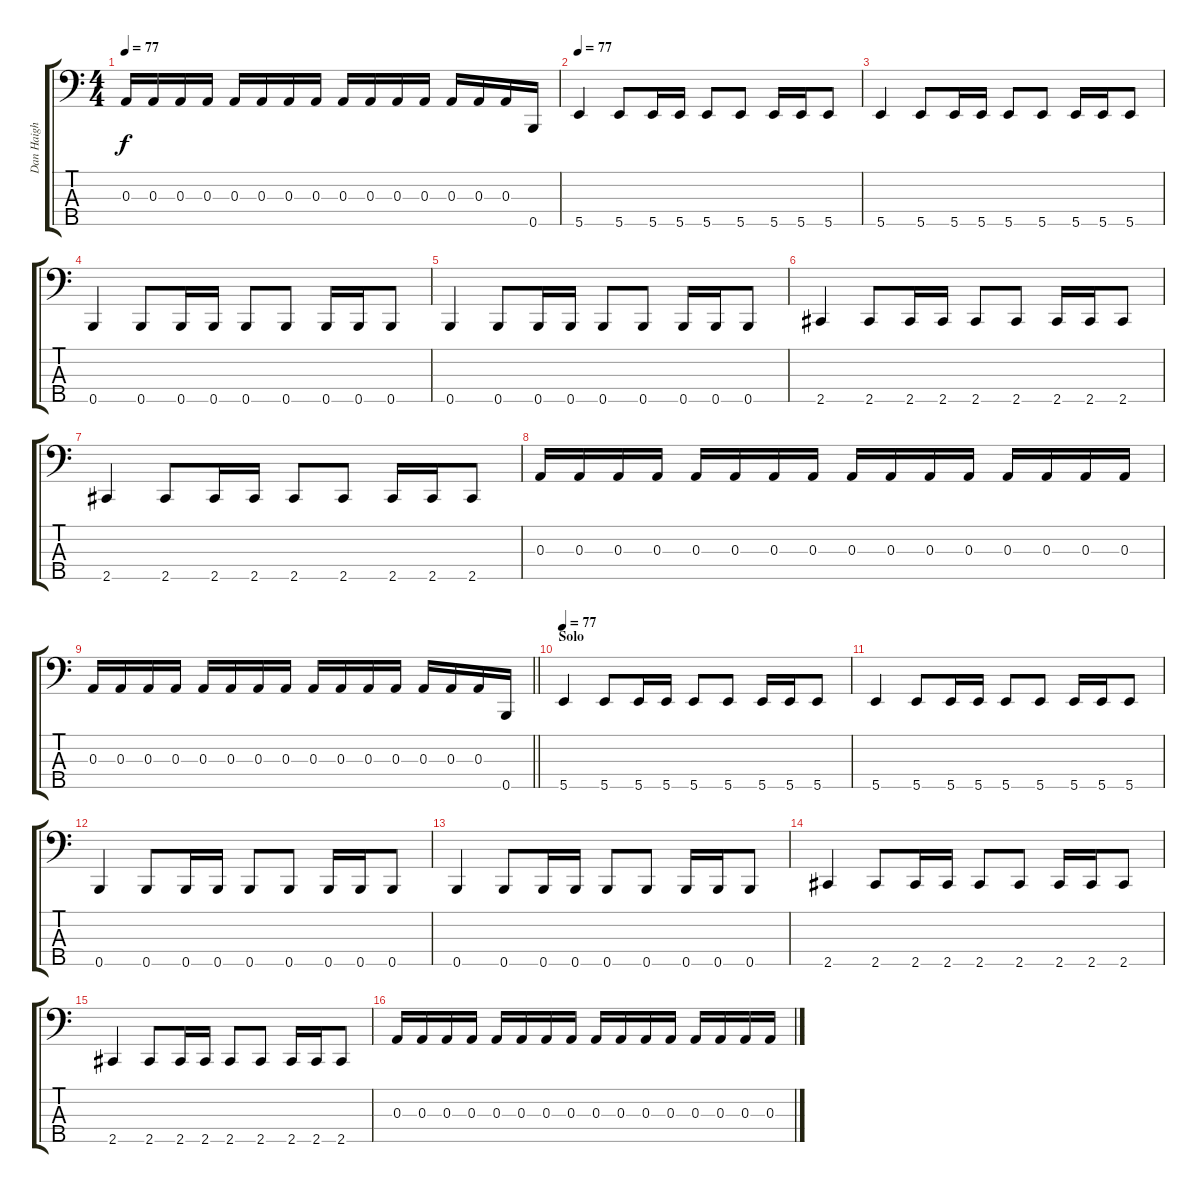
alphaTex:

\track ("Dan Haigh" "Dan Haigh") {instrument electricbassfinger}
\staff {score tabs}
\tuning (G2 D2 A1 E1 B0) {hide}
\ts (4 4)
\tempo 77
\clef f4
\ks c
0.3.16{dy f} 0.3.16 0.3.16 0.3.16 0.3.16 0.3.16 0.3.16 0.3.16 0.3.16 0.3.16 0.3.16 0.3.16 0.3.16 0.3.16 0.3.16 0.5.16 |
\tempo 77
5.5.4 5.5.8 5.5.16 5.5.16 5.5.8 5.5.8 5.5.16 5.5.16 5.5.8 |
5.5.4 5.5.8 5.5.16 5.5.16 5.5.8 5.5.8 5.5.16 5.5.16 5.5.8 |
0.5.4 0.5.8 0.5.16 0.5.16 0.5.8 0.5.8 0.5.16 0.5.16 0.5.8 |
0.5.4 0.5.8 0.5.16 0.5.16 0.5.8 0.5.8 0.5.16 0.5.16 0.5.8 |
2.5.4 2.5.8 2.5.16 2.5.16 2.5.8 2.5.8 2.5.16 2.5.16 2.5.8 |
2.5.4 2.5.8 2.5.16 2.5.16 2.5.8 2.5.8 2.5.16 2.5.16 2.5.8 |
0.3.16 0.3.16 0.3.16 0.3.16 0.3.16 0.3.16 0.3.16 0.3.16 0.3.16 0.3.16 0.3.16 0.3.16 0.3.16 0.3.16 0.3.16 0.3.16 |
\barLineRight lightlight
0.3.16 0.3.16 0.3.16 0.3.16 0.3.16 0.3.16 0.3.16 0.3.16 0.3.16 0.3.16 0.3.16 0.3.16 0.3.16 0.3.16 0.3.16 0.5.16 |
\section ("" "Solo")
\tempo 77
5.5.4 5.5.8 5.5.16 5.5.16 5.5.8 5.5.8 5.5.16 5.5.16 5.5.8 |
5.5.4 5.5.8 5.5.16 5.5.16 5.5.8 5.5.8 5.5.16 5.5.16 5.5.8 |
0.5.4 0.5.8 0.5.16 0.5.16 0.5.8 0.5.8 0.5.16 0.5.16 0.5.8 |
0.5.4 0.5.8 0.5.16 0.5.16 0.5.8 0.5.8 0.5.16 0.5.16 0.5.8 |
2.5.4 2.5.8 2.5.16 2.5.16 2.5.8 2.5.8 2.5.16 2.5.16 2.5.8 |
2.5.4 2.5.8 2.5.16 2.5.16 2.5.8 2.5.8 2.5.16 2.5.16 2.5.8 |
0.3.16 0.3.16 0.3.16 0.3.16 0.3.16 0.3.16 0.3.16 0.3.16 0.3.16 0.3.16 0.3.16 0.3.16 0.3.16 0.3.16 0.3.16 0.3.16
